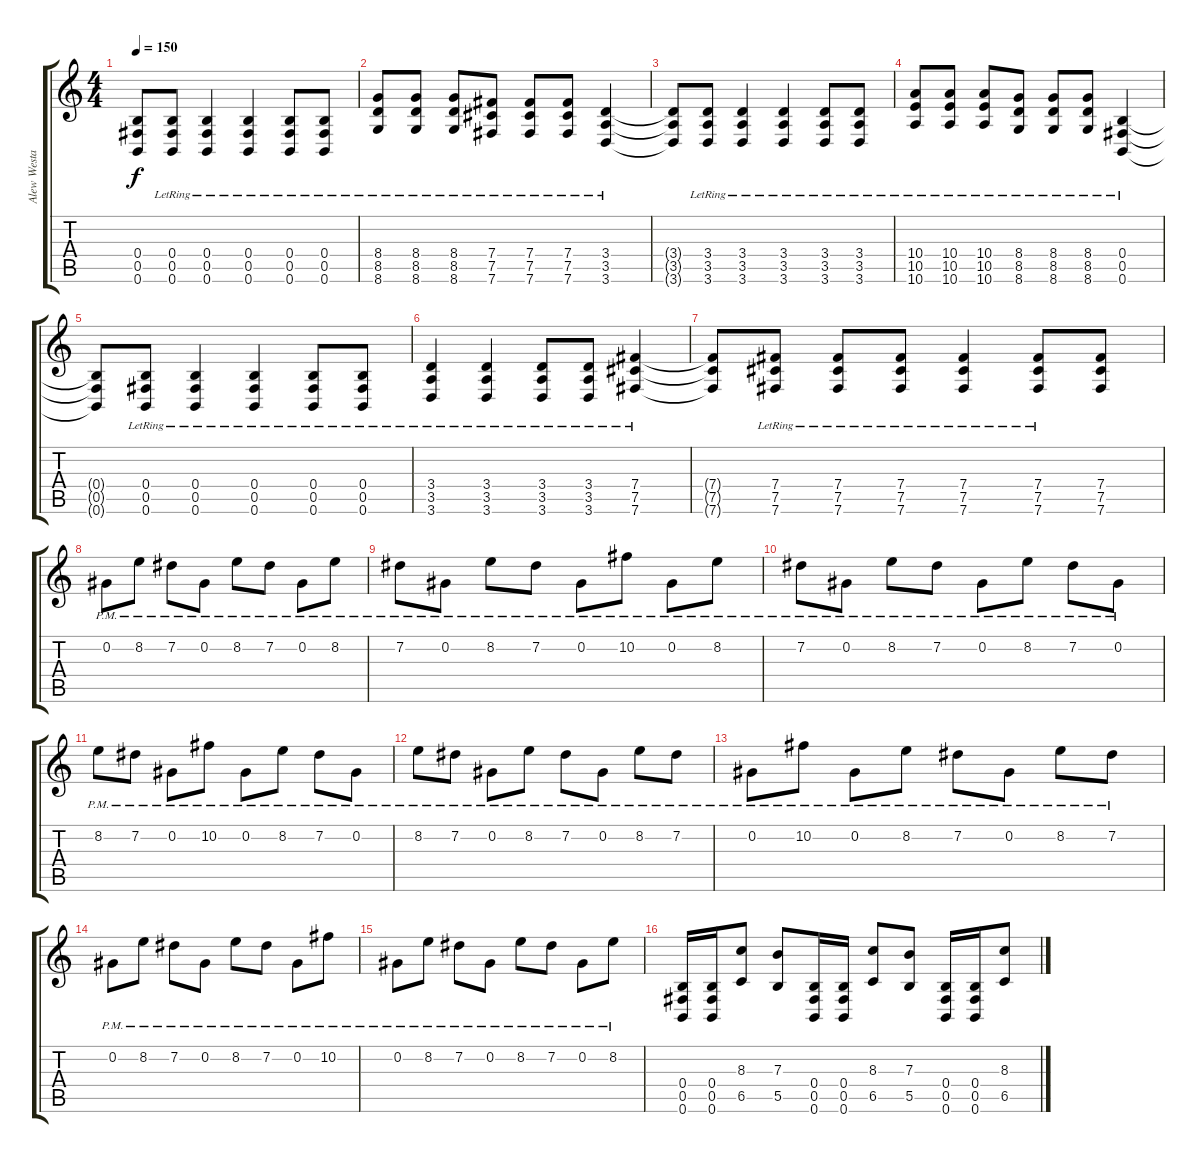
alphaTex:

\track ("Alew Westaway Dist." "Alew Westa") {instrument distortionguitar}
\staff {score tabs}
\tuning (Db4 Ab3 E3 B2 Gb2 B1) {hide}
\ts (4 4)
\tempo 150
\clef g2
\ks c
(0.4{t} 0.5{t} 0.6{t}).8{dy f} (0.4{lr} 0.5{lr} 0.6{lr}).8 (0.4{lr} 0.5{lr} 0.6{lr}).4 (0.4{lr} 0.5{lr} 0.6{lr}).4 (0.4{lr} 0.5{lr} 0.6{lr}).8 (0.4{lr} 0.5{lr} 0.6{lr}).8 |
(8.4{lr} 8.5{lr} 8.6{lr}).8 (8.4{lr} 8.5{lr} 8.6{lr}).8 (8.4{lr} 8.5{lr} 8.6{lr}).8 (7.4{lr} 7.5{lr} 7.6{lr}).8 (7.4{lr} 7.5{lr} 7.6{lr}).8 (7.4{lr} 7.5{lr} 7.6{lr}).8 (3.4{lr} 3.5{lr} 3.6{lr}).4 |
(3.4{t} 3.5{t} 3.6{t}).8 (3.4{lr} 3.5{lr} 3.6{lr}).8 (3.4{lr} 3.5{lr} 3.6{lr}).4 (3.4{lr} 3.5{lr} 3.6{lr}).4 (3.4{lr} 3.5{lr} 3.6{lr}).8 (3.4{lr} 3.5{lr} 3.6{lr}).8 |
(10.4{lr} 10.5{lr} 10.6{lr}).8 (10.4{lr} 10.5{lr} 10.6{lr}).8 (10.4{lr} 10.5{lr} 10.6{lr}).8 (8.4{lr} 8.5{lr} 8.6{lr}).8 (8.4{lr} 8.5{lr} 8.6{lr}).8 (8.4{lr} 8.5{lr} 8.6{lr}).8 (0.4{lr} 0.5{lr} 0.6{lr}).4 |
(0.4{t} 0.5{t} 0.6{t}).8 (0.4{lr} 0.5{lr} 0.6{lr}).8 (0.4{lr} 0.5{lr} 0.6{lr}).4 (0.4{lr} 0.5{lr} 0.6{lr}).4 (0.4{lr} 0.5{lr} 0.6{lr}).8 (0.4{lr} 0.5{lr} 0.6{lr}).8 |
(3.4{lr} 3.5{lr} 3.6{lr}).4 (3.4{lr} 3.5{lr} 3.6{lr}).4 (3.4{lr} 3.5{lr} 3.6{lr}).8 (3.4{lr} 3.5{lr} 3.6{lr}).8 (7.4{lr} 7.5{lr} 7.6{lr}).4 |
(7.4{t} 7.5{t} 7.6{t}).8 (7.4{lr} 7.5{lr} 7.6{lr}).8 (7.4{lr} 7.5{lr} 7.6{lr}).8 (7.4{lr} 7.5{lr} 7.6{lr}).8 (7.4{lr} 7.5{lr} 7.6{lr}).4 (7.4{lr} 7.5{lr} 7.6{lr}).8 (7.4 7.5 7.6).8 |
0.2{pm}.8 8.2{pm}.8 7.2{pm}.8 0.2{pm}.8 8.2{pm}.8 7.2{pm}.8 0.2{pm}.8 8.2{pm}.8 |
7.2{pm}.8 0.2{pm}.8 8.2{pm}.8 7.2{pm}.8 0.2{pm}.8 10.2{pm}.8 0.2{pm}.8 8.2{pm}.8 |
7.2{pm}.8 0.2{pm}.8 8.2{pm}.8 7.2{pm}.8 0.2{pm}.8 8.2{pm}.8 7.2{pm}.8 0.2{pm}.8 |
8.2{pm}.8 7.2{pm}.8 0.2{pm}.8 10.2{pm}.8 0.2{pm}.8 8.2{pm}.8 7.2{pm}.8 0.2{pm}.8 |
8.2{pm}.8 7.2{pm}.8 0.2{pm}.8 8.2{pm}.8 7.2{pm}.8 0.2{pm}.8 8.2{pm}.8 7.2{pm}.8 |
0.2{pm}.8 10.2{pm}.8 0.2{pm}.8 8.2{pm}.8 7.2{pm}.8 0.2{pm}.8 8.2{pm}.8 7.2{pm}.8 |
0.2{pm}.8 8.2{pm}.8 7.2{pm}.8 0.2{pm}.8 8.2{pm}.8 7.2{pm}.8 0.2{pm}.8 10.2{pm}.8 |
0.2{pm}.8 8.2{pm}.8 7.2{pm}.8 0.2{pm}.8 8.2{pm}.8 7.2{pm}.8 0.2{pm}.8 8.2{pm}.8 |
(0.4 0.5 0.6).16 (0.4 0.5 0.6).16 (8.3 6.5).8 (7.3 5.5).8 (0.4 0.5 0.6).16 (0.4 0.5 0.6).16 (8.3 6.5).8 (7.3 5.5).8 (0.4 0.5 0.6).16 (0.4 0.5 0.6).16 (8.3 6.5).8
